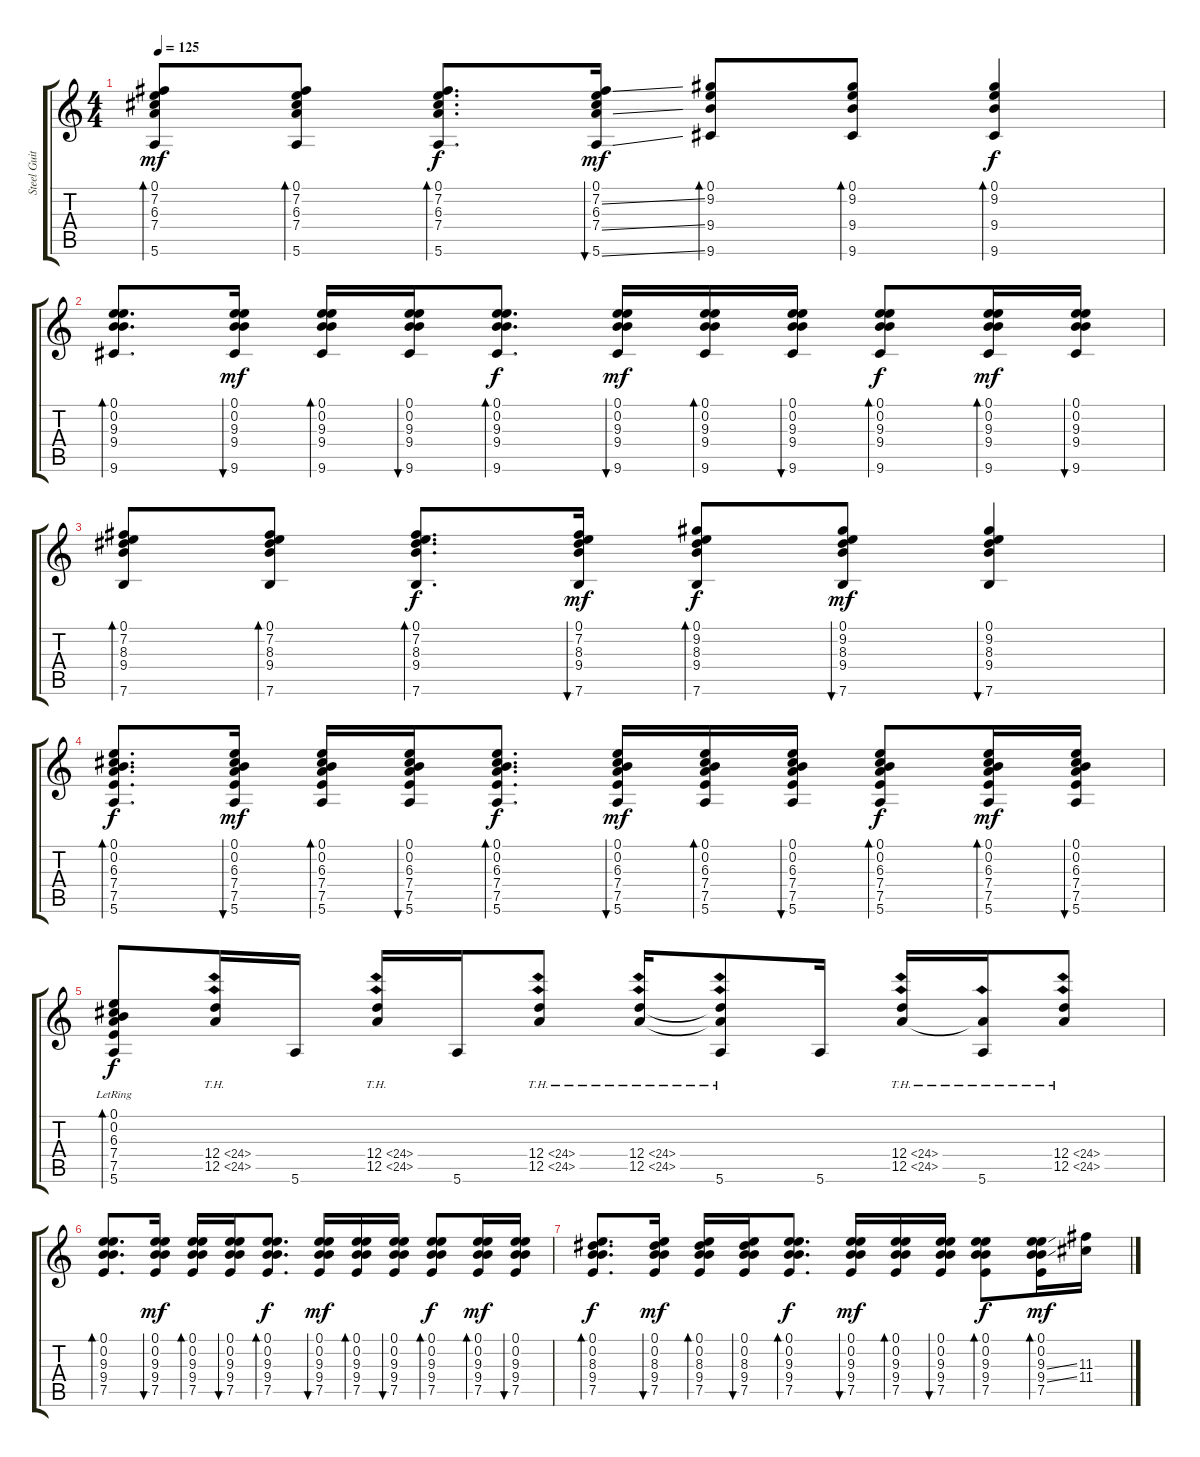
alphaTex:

\track ("Steel Guitar" "Steel Guit") {instrument acousticguitarsteel}
\staff {score tabs}
\tuning (E4 B3 G3 D3 A2 E2) {hide}
\ts (4 4)
\tempo 125
\clef g2
\ks c
(0.1 7.2 6.3 7.4 5.6).8{bd 120 dy mf} (0.1 7.2 6.3 7.4 5.6).8{bd 30} (0.1 7.2 6.3 7.4 5.6).8{d bd 30 dy f} (0.1 7.2{ss} 6.3 7.4{ss} 5.6{ss}).16{bu 30 dy mf} (0.1 9.2 9.4 9.6).8{bd 120} (0.1 9.2 9.4 9.6).8{bd 30} (0.1 9.2 9.4 9.6).4{bd 30 dy f} |
(0.1 0.2 9.3 9.4 9.6).8{d bd 120} (0.1 0.2 9.3 9.4 9.6).16{bu 30 dy mf} (0.1 0.2 9.3 9.4 9.6).16{bd 30} (0.1 0.2 9.3 9.4 9.6).16{bu 30} (0.1 0.2 9.3 9.4 9.6).8{d bd 30 dy f} (0.1 0.2 9.3 9.4 9.6).16{bu 30 dy mf} (0.1 0.2 9.3 9.4 9.6).16{bd 30} (0.1 0.2 9.3 9.4 9.6).16{bu 30} (0.1 0.2 9.3 9.4 9.6).8{bd 30 dy f} (0.1 0.2 9.3 9.4 9.6).16{bd 30 dy mf} (0.1 0.2 9.3 9.4 9.6).16{bu 30} |
(0.1 7.2 8.3 9.4 7.6).8{bd 120} (0.1 7.2 8.3 9.4 7.6).8{bd 30} (0.1 7.2 8.3 9.4 7.6).8{d bd 30 dy f} (0.1 7.2 8.3 9.4 7.6).16{bu 30 dy mf} (0.1 9.2 8.3 9.4 7.6).8{bd 120 dy f} (0.1 9.2 8.3 9.4 7.6).8{bu 30 dy mf} (0.1 9.2 8.3 9.4 7.6).4{bu 30} |
(0.1 0.2 6.3 7.4 7.5 5.6).8{d bd 120 dy f} (0.1 0.2 6.3 7.4 7.5 5.6).16{bu 30 dy mf} (0.1 0.2 6.3 7.4 7.5 5.6).16{bd 30} (0.1 0.2 6.3 7.4 7.5 5.6).16{bu 30} (0.1 0.2 6.3 7.4 7.5 5.6).8{d bd 30 dy f} (0.1 0.2 6.3 7.4 7.5 5.6).16{bu 30 dy mf} (0.1 0.2 6.3 7.4 7.5 5.6).16{bd 30} (0.1 0.2 6.3 7.4 7.5 5.6).16{bu 30} (0.1 0.2 6.3 7.4 7.5 5.6).8{bd 30 dy f} (0.1 0.2 6.3 7.4 7.5 5.6).16{bd 30 dy mf} (0.1 0.2 6.3 7.4 7.5 5.6).16{bu 30} |
(0.1{lr} 0.2{lr} 6.3{lr} 7.4{lr} 7.5{lr} 5.6{lr}).8{bd 120 dy f} (12.4{th 12} 12.5{th 12}).16 5.6.16 (12.4{th 12} 12.5{th 12}).16 5.6.16 (12.4{th 12} 12.5{th 12}).8 (12.4{th 12} 12.5{th 12}).16 (12.4{th 12 t} 12.5{th 12 t} 5.6).8 5.6.16 (12.4{th 12} 12.5{th 12}).16 (12.5{th 12 t} 5.6).16 (12.4{th 12} 12.5{th 12}).8 |
(0.1 0.2 9.3 9.4 7.5).8{d bd 30} (0.1 0.2 9.3 9.4 7.5).16{bu 30 dy mf} (0.1 0.2 9.3 9.4 7.5).16{bd 30} (0.1 0.2 9.3 9.4 7.5).16{bu 30} (0.1 0.2 9.3 9.4 7.5).8{d bd 30 dy f} (0.1 0.2 9.3 9.4 7.5).16{bu 30 dy mf} (0.1 0.2 9.3 9.4 7.5).16{bd 30} (0.1 0.2 9.3 9.4 7.5).16{bu 30} (0.1 0.2 9.3 9.4 7.5).8{bd 30 dy f} (0.1 0.2 9.3 9.4 7.5).16{bd 30 dy mf} (0.1 0.2 9.3 9.4 7.5).16{bu 30} |
(0.1 0.2 8.3 9.4 7.5).8{d bd 30 dy f} (0.1 0.2 8.3 9.4 7.5).16{bu 30 dy mf} (0.1 0.2 8.3 9.4 7.5).16{bd 30} (0.1 0.2 8.3 9.4 7.5).16{bu 30} (0.1 0.2 9.3 9.4 7.5).8{d bd 30 dy f} (0.1 0.2 9.3 9.4 7.5).16{bu 30 dy mf} (0.1 0.2 9.3 9.4 7.5).16{bd 30} (0.1 0.2 9.3 9.4 7.5).16{bu 30} (0.1 0.2 9.3 9.4 7.5).8{bd 30 dy f} (0.1 0.2 9.3{ss} 9.4{ss} 7.5).16{bd 30 dy mf} (11.3 11.4).16
